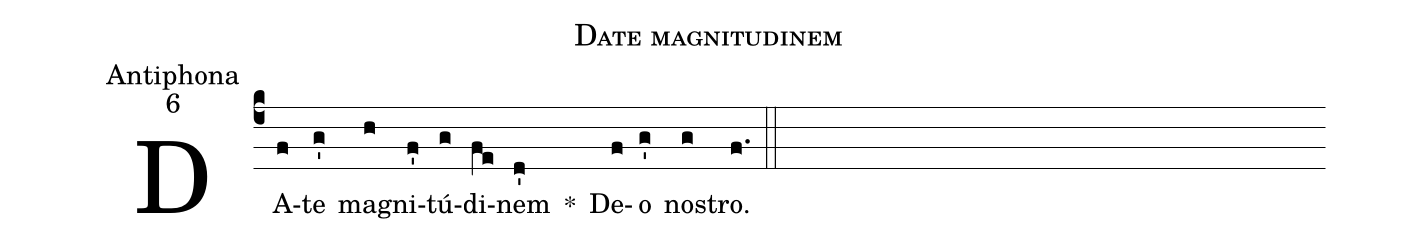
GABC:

name: Date magnitudinem;
office-part: Antiphona;
mode: 6;
%%
(c4)
DA(f)te(g') ma(h)gni(f')tú(g)di(fe)nem(d') *()
De(f)o(g') nos(g)tro.(f.) (::)
